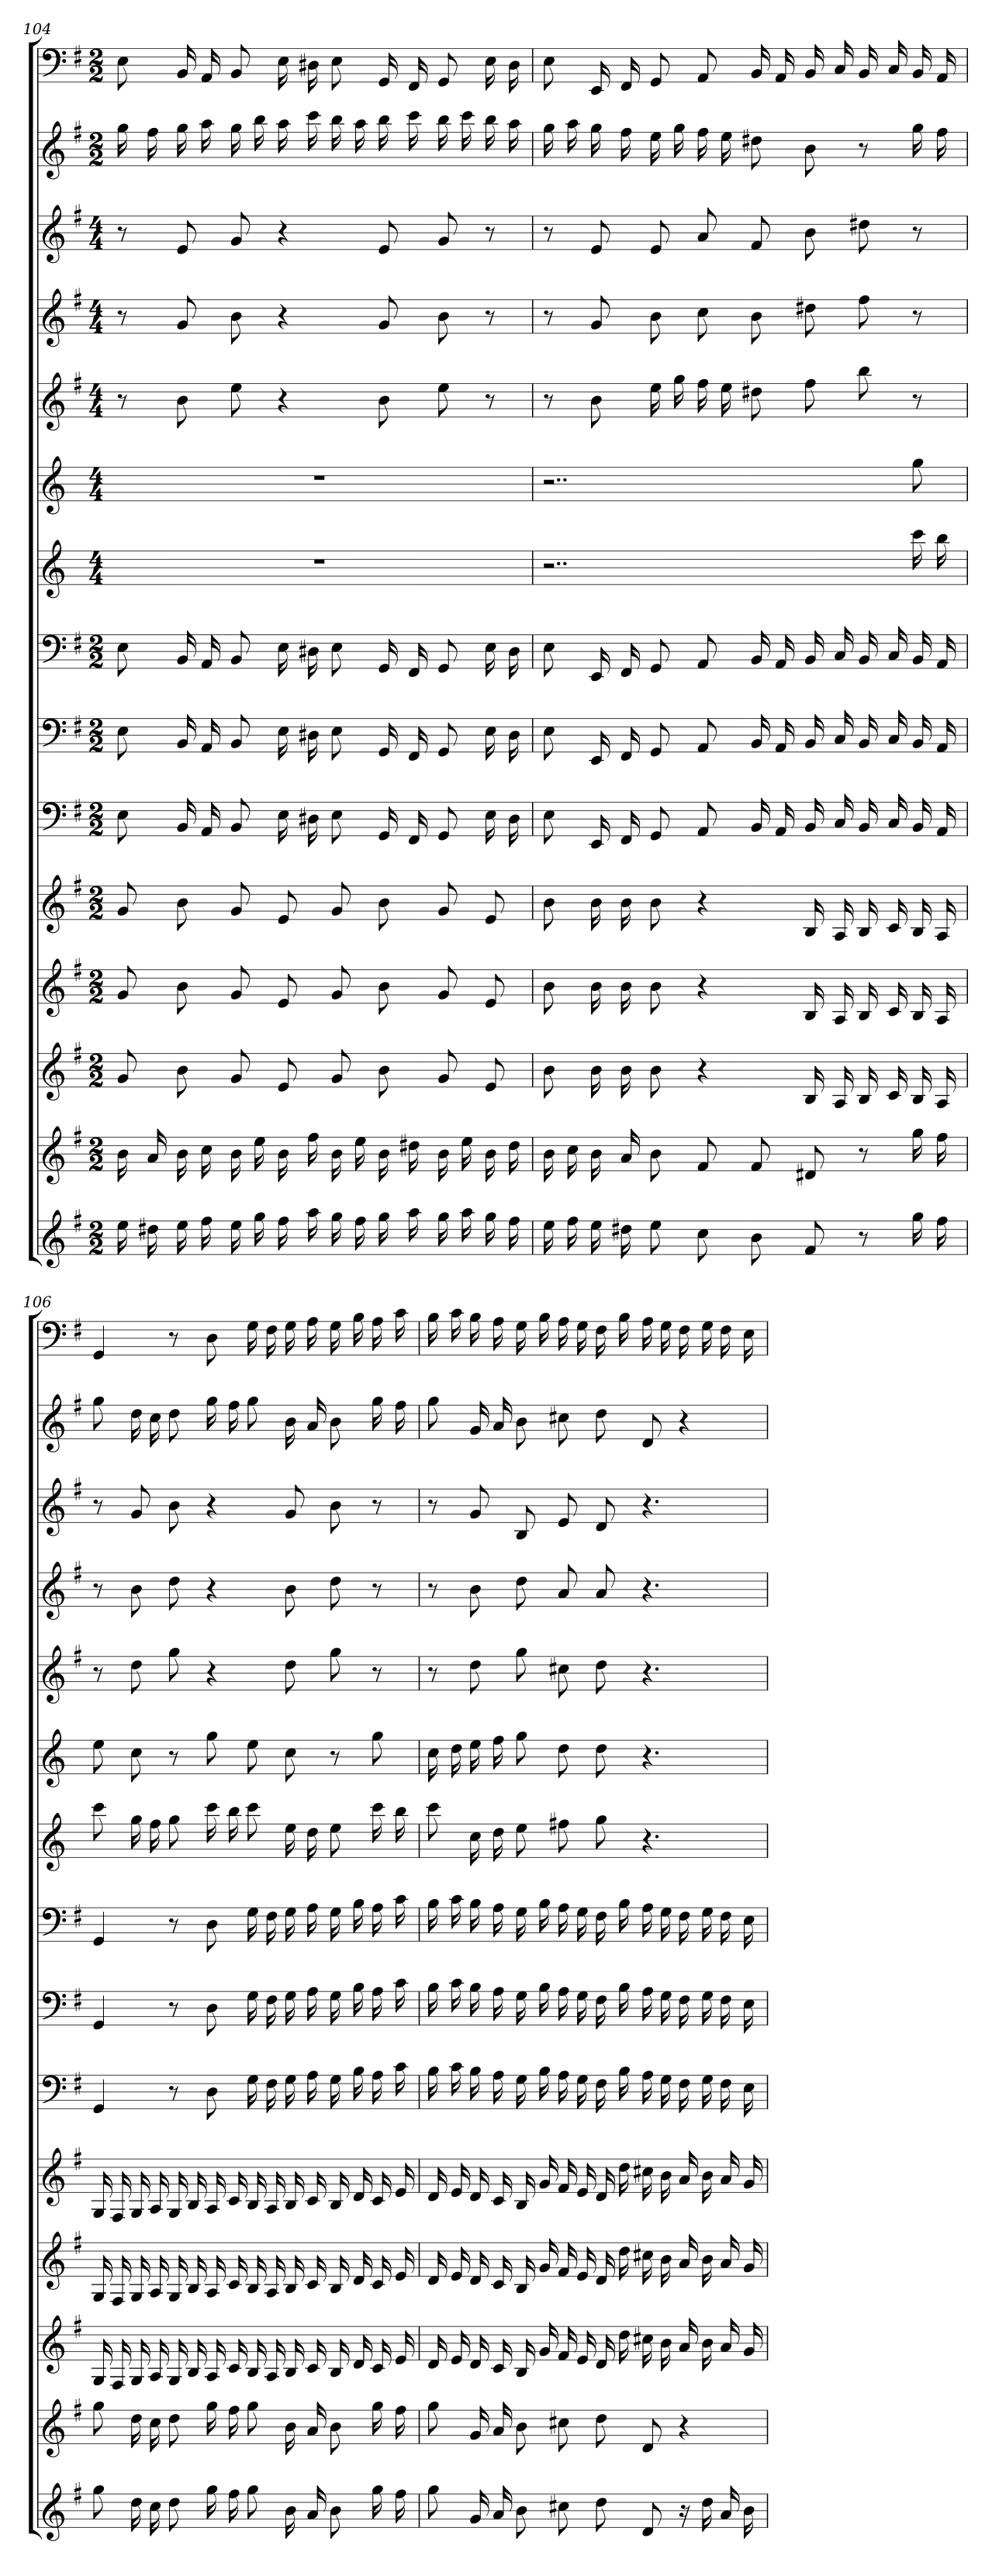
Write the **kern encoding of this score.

**kern	**kern	**kern	**kern	**kern	**kern	**kern	**kern	**kern	**kern	**kern	**kern	**kern	**kern	**kern
*part15	*part14	*part13	*part12	*part11	*part10	*part9	*part8	*part7	*part6	*part5	*part4	*part3	*part2	*part1
*staff15	*staff14	*staff13	*staff12	*staff11	*staff10	*staff9	*staff8	*staff7	*staff6	*staff5	*staff4	*staff3	*staff2	*staff1
*k[f#]	*k[f#]	*k[f#]	*k[f#]	*k[f#]	*k[f#]	*k[f#]	*k[f#]	*k[]	*k[]	*k[f#]	*k[f#]	*k[f#]	*k[f#]	*k[f#]
*G:	*G:	*G:	*G:	*G:	*G:	*G:	*G:	*	*	*G:	*G:	*G:	*G:	*G:
*M2/2	*M2/2	*M2/2	*M2/2	*M2/2	*M2/2	*M2/2	*M2/2	*M4/4	*M4/4	*M4/4	*M4/4	*M4/4	*M2/2	*M2/2
=104	=104	=104	=104	=104	=104	=104	=104	=104	=104	=104	=104	=104	=104	=104
16ee	16b	8g	8g	8g	8E	8E	8E	1r	1r	8r	8r	8r	16gg	8E
16dd#X	16a	.	.	.	.	.	.	.	.	.	.	.	16ff#	.
16ee	16b	8b	8b	8b	16BB	16BB	16BB	.	.	8b	8g	8e	16gg	16BB
16ff#	16cc	.	.	.	16AA	16AA	16AA	.	.	.	.	.	16aa	16AA
16ee	16b	8g	8g	8g	8BB	8BB	8BB	.	.	8ee	8b	8g	16gg	8BB
16gg	16ee	.	.	.	.	.	.	.	.	.	.	.	16bb	.
16ff#	16b	8e	8e	8e	16E	16E	16E	.	.	4r	4r	4r	16aa	16E
16aa	16ff#	.	.	.	16D#X	16D#X	16D#X	.	.	.	.	.	16ccc	16D#X
16gg	16b	8g	8g	8g	8E	8E	8E	.	.	.	.	.	16bb	8E
16ff#	16ee	.	.	.	.	.	.	.	.	.	.	.	16aa	.
16gg	16b	8b	8b	8b	16GG	16GG	16GG	.	.	8b	8g	8e	16bb	16GG
16aa	16dd#X	.	.	.	16FF#	16FF#	16FF#	.	.	.	.	.	16ccc	16FF#
16gg	16b	8g	8g	8g	8GG	8GG	8GG	.	.	8ee	8b	8g	16bb	8GG
16aa	16ee	.	.	.	.	.	.	.	.	.	.	.	16ccc	.
16gg	16b	8e	8e	8e	16E	16E	16E	.	.	8r	8r	8r	16bb	16E
16ff#	16dd#	.	.	.	16D#	16D#	16D#	.	.	.	.	.	16aa	16D#
=105	=105	=105	=105	=105	=105	=105	=105	=105	=105	=105	=105	=105	=105	=105
16ee	16b	8b	8b	8b	8E	8E	8E	2..r	2..r	8r	8r	8r	16gg	8E
16ff#	16cc	.	.	.	.	.	.	.	.	.	.	.	16aa	.
16ee	16b	16b	16b	16b	16EE	16EE	16EE	.	.	8b	8g	8e	16gg	16EE
16dd#X	16a	16b	16b	16b	16FF#	16FF#	16FF#	.	.	.	.	.	16ff#	16FF#
8ee	8b	8b	8b	8b	8GG	8GG	8GG	.	.	16ee	8b	8e	16ee	8GG
.	.	.	.	.	.	.	.	.	.	16gg	.	.	16gg	.
8cc	8f#	4r	4r	4r	8AA	8AA	8AA	.	.	16ff#	8cc	8a	16ff#	8AA
.	.	.	.	.	.	.	.	.	.	16ee	.	.	16ee	.
8b	8f#	.	.	.	16BB	16BB	16BB	.	.	8dd#X	8b	8f#	8dd#X	16BB
.	.	.	.	.	16AA	16AA	16AA	.	.	.	.	.	.	16AA
8f#	8d#X	16B	16B	16B	16BB	16BB	16BB	.	.	8ff#	8dd#X	8b	8b	16BB
.	.	16A	16A	16A	16C	16C	16C	.	.	.	.	.	.	16C
8r	8r	16B	16B	16B	16BB	16BB	16BB	.	.	8bb	8ff#	8dd#X	8r	16BB
.	.	16c	16c	16c	16C	16C	16C	.	.	.	.	.	.	16C
16gg	16gg	16B	16B	16B	16BB	16BB	16BB	16ccc	8gg	8r	8r	8r	16gg	16BB
16ff#	16ff#	16A	16A	16A	16AA	16AA	16AA	16bb	.	.	.	.	16ff#	16AA
=106	=106	=106	=106	=106	=106	=106	=106	=106	=106	=106	=106	=106	=106	=106
8gg	8gg	16G	16G	16G	4GG	4GG	4GG	8ccc	8ee	8r	8r	8r	8gg	4GG
.	.	16F#	16F#	16F#	.	.	.	.	.	.	.	.	.	.
16dd	16dd	16G	16G	16G	.	.	.	16gg	8cc	8dd	8b	8g	16dd	.
16cc	16cc	16A	16A	16A	.	.	.	16ff	.	.	.	.	16cc	.
8dd	8dd	16G	16G	16G	8r	8r	8r	8gg	8r	8gg	8dd	8b	8dd	8r
.	.	16B	16B	16B	.	.	.	.	.	.	.	.	.	.
16gg	16gg	16A	16A	16A	8D	8D	8D	16ccc	8gg	4r	4r	4r	16gg	8D
16ff#	16ff#	16c	16c	16c	.	.	.	16bb	.	.	.	.	16ff#	.
8gg	8gg	16B	16B	16B	16G	16G	16G	8ccc	8ee	.	.	.	8gg	16G
.	.	16A	16A	16A	16F#	16F#	16F#	.	.	.	.	.	.	16F#
16b	16b	16B	16B	16B	16G	16G	16G	16ee	8cc	8dd	8b	8g	16b	16G
16a	16a	16c	16c	16c	16A	16A	16A	16dd	.	.	.	.	16a	16A
8b	8b	16B	16B	16B	16G	16G	16G	8ee	8r	8gg	8dd	8b	8b	16G
.	.	16d	16d	16d	16B	16B	16B	.	.	.	.	.	.	16B
16gg	16gg	16c	16c	16c	16A	16A	16A	16ccc	8gg	8r	8r	8r	16gg	16A
16ff#	16ff#	16e	16e	16e	16c	16c	16c	16bb	.	.	.	.	16ff#	16c
=107	=107	=107	=107	=107	=107	=107	=107	=107	=107	=107	=107	=107	=107	=107
8gg	8gg	16d	16d	16d	16B	16B	16B	8ccc	16cc	8r	8r	8r	8gg	16B
.	.	16e	16e	16e	16c	16c	16c	.	16dd	.	.	.	.	16c
16g	16g	16d	16d	16d	16B	16B	16B	16cc	16ee	8dd	8b	8g	16g	16B
16a	16a	16c	16c	16c	16A	16A	16A	16dd	16ff	.	.	.	16a	16A
8b	8b	16B	16B	16B	16G	16G	16G	8ee	8gg	8gg	8dd	8B	8b	16G
.	.	16g	16g	16g	16B	16B	16B	.	.	.	.	.	.	16B
8cc#X	8cc#X	16f#	16f#	16f#	16A	16A	16A	8ff#X	8dd	8cc#X	8a	8e	8cc#X	16A
.	.	16e	16e	16e	16G	16G	16G	.	.	.	.	.	.	16G
8dd	8dd	16d	16d	16d	16F#	16F#	16F#	8gg	8dd	8dd	8a	8d	8dd	16F#
.	.	16dd	16dd	16dd	16B	16B	16B	.	.	.	.	.	.	16B
8d	8d	16cc#X	16cc#X	16cc#X	16A	16A	16A	4.r	4.r	4.r	4.r	4.r	8d	16A
.	.	16b	16b	16b	16G	16G	16G	.	.	.	.	.	.	16G
16r	4r	16a	16a	16a	16F#	16F#	16F#	.	.	.	.	.	4r	16F#
16dd	.	16b	16b	16b	16G	16G	16G	.	.	.	.	.	.	16G
16a	.	16a	16a	16a	16F#	16F#	16F#	.	.	.	.	.	.	16F#
16b	.	16g	16g	16g	16E	16E	16E	.	.	.	.	.	.	16E
=	=	=	=	=	=	=	=	=	=	=	=	=	=	=
*-	*-	*-	*-	*-	*-	*-	*-	*-	*-	*-	*-	*-	*-	*-
